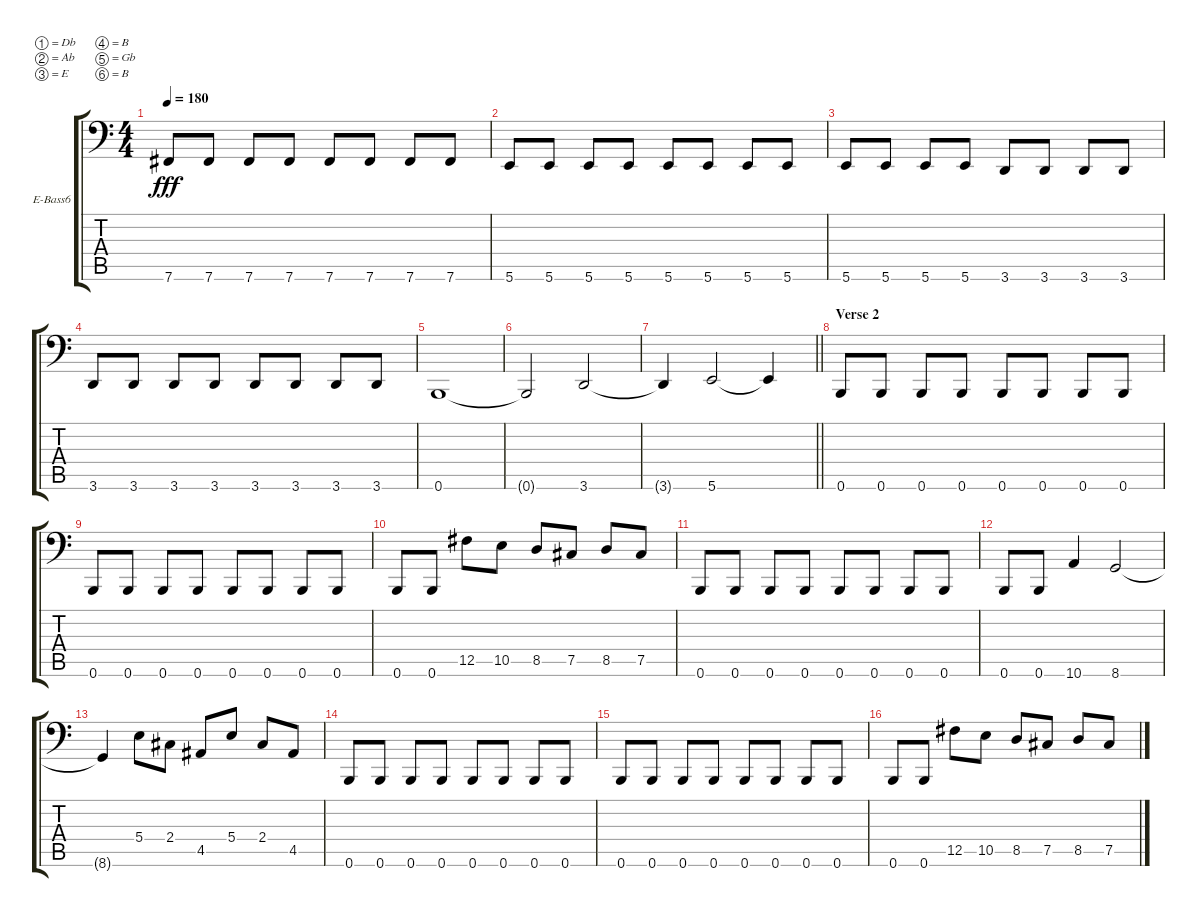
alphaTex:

\bracketExtendMode groupsimilarinstruments
\firstSystemTrackNameOrientation horizontal
\otherSystemsTrackNameOrientation horizontal
\track ("Bass " "E-Bass6") {instrument electricbassfinger}
\staff {score tabs}
\tuning (Db3 Ab2 E2 B1 Gb1 B0)
\ts (4 4)
\tempo 180
\clef f4
\ks c
7.6.8{dy fff} 7.6.8 7.6.8 7.6.8 7.6.8 7.6.8 7.6.8 7.6.8 |
5.6.8 5.6.8 5.6.8 5.6.8 5.6.8 5.6.8 5.6.8 5.6.8 |
5.6.8 5.6.8 5.6.8 5.6.8 3.6.8 3.6.8 3.6.8 3.6.8 |
3.6.8 3.6.8 3.6.8 3.6.8 3.6.8 3.6.8 3.6.8 3.6.8 |
0.6.1 |
0.6{t}.2 3.6.2 |
\barLineRight lightlight
3.6{t}.4 5.6.2 5.6{t}.4 |
\section ("" "Verse 2")
0.6.8 0.6.8 0.6.8 0.6.8 0.6.8 0.6.8 0.6.8 0.6.8 |
0.6.8 0.6.8 0.6.8 0.6.8 0.6.8 0.6.8 0.6.8 0.6.8 |
0.6.8 0.6.8 12.5.8 10.5.8 8.5.8 7.5.8 8.5.8 7.5.8 |
0.6.8 0.6.8 0.6.8 0.6.8 0.6.8 0.6.8 0.6.8 0.6.8 |
0.6.8 0.6.8 10.6.4 8.6.2 |
8.6{t}.4 5.4.8 2.4.8 4.5.8 5.4.8 2.4.8 4.5.8 |
0.6.8 0.6.8 0.6.8 0.6.8 0.6.8 0.6.8 0.6.8 0.6.8 |
0.6.8 0.6.8 0.6.8 0.6.8 0.6.8 0.6.8 0.6.8 0.6.8 |
0.6.8 0.6.8 12.5.8 10.5.8 8.5.8 7.5.8 8.5.8 7.5.8
